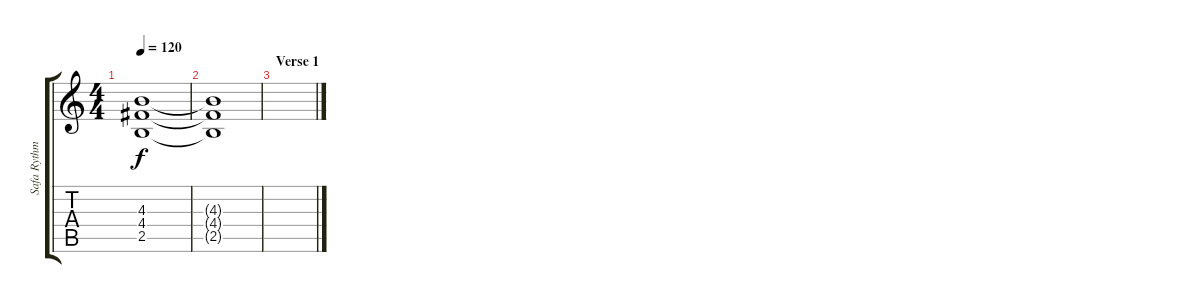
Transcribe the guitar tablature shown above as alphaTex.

\track ("Safa Rythmn" "Safa Rythm") {instrument distortionguitar}
\staff {score tabs}
\tuning (E4 B3 G3 D3 A2 E2) {hide}
\ts (4 4)
\tempo 120
\clef g2
\ks c
(4.3 4.4 2.5).1{dy f} |
(4.3{t} 4.4{t} 2.5{t}).1 |
\section ("" "Verse 1")
